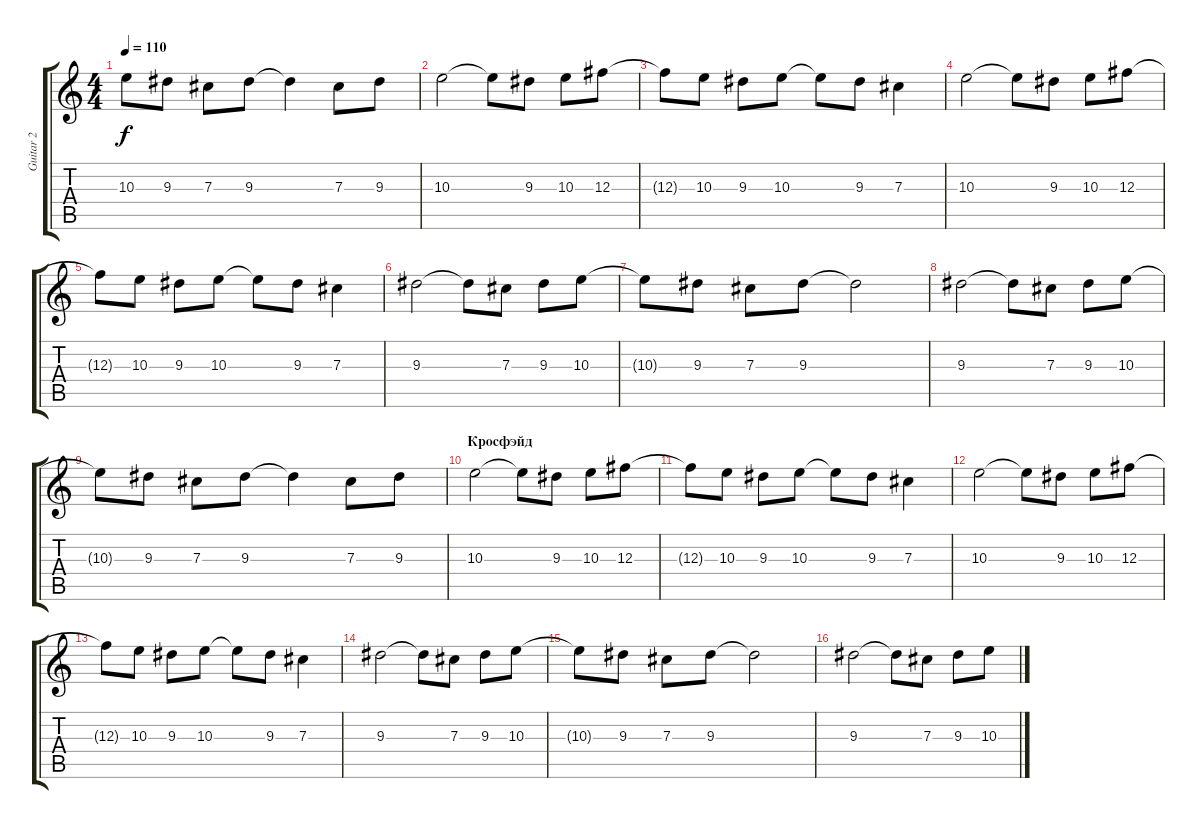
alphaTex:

\track ("Guitar 2" "Guitar 2") {instrument distortionguitar}
\staff {score tabs}
\tuning (Eb4 Bb3 Gb3 Db3 Ab2 Eb2) {hide}
\ts (4 4)
\tempo 110
\clef g2
\ks c
10.3{t}.8{dy f} 9.3.8 7.3.8 9.3.8 9.3{t}.4 7.3.8 9.3.8 |
10.3.2 10.3{t}.8 9.3.8 10.3.8 12.3.8 |
12.3{t}.8 10.3.8 9.3.8 10.3.8 10.3{t}.8 9.3.8 7.3.4 |
10.3.2 10.3{t}.8 9.3.8 10.3.8 12.3.8 |
12.3{t}.8 10.3.8 9.3.8 10.3.8 10.3{t}.8 9.3.8 7.3.4 |
9.3.2 9.3{t}.8 7.3.8 9.3.8 10.3.8 |
10.3{t}.8 9.3.8 7.3.8 9.3.8 9.3{t}.2 |
9.3.2 9.3{t}.8 7.3.8 9.3.8 10.3.8 |
10.3{t}.8 9.3.8 7.3.8 9.3.8 9.3{t}.4 7.3.8 9.3.8 |
\section ("" "Кросфэйд")
10.3.2 10.3{t}.8 9.3.8 10.3.8 12.3.8 |
12.3{t}.8 10.3.8 9.3.8 10.3.8 10.3{t}.8 9.3.8 7.3.4 |
10.3.2 10.3{t}.8 9.3.8 10.3.8 12.3.8 |
12.3{t}.8 10.3.8 9.3.8 10.3.8 10.3{t}.8 9.3.8 7.3.4 |
9.3.2 9.3{t}.8 7.3.8 9.3.8 10.3.8 |
10.3{t}.8 9.3.8 7.3.8 9.3.8 9.3{t}.2 |
9.3.2 9.3{t}.8 7.3.8 9.3.8 10.3.8
